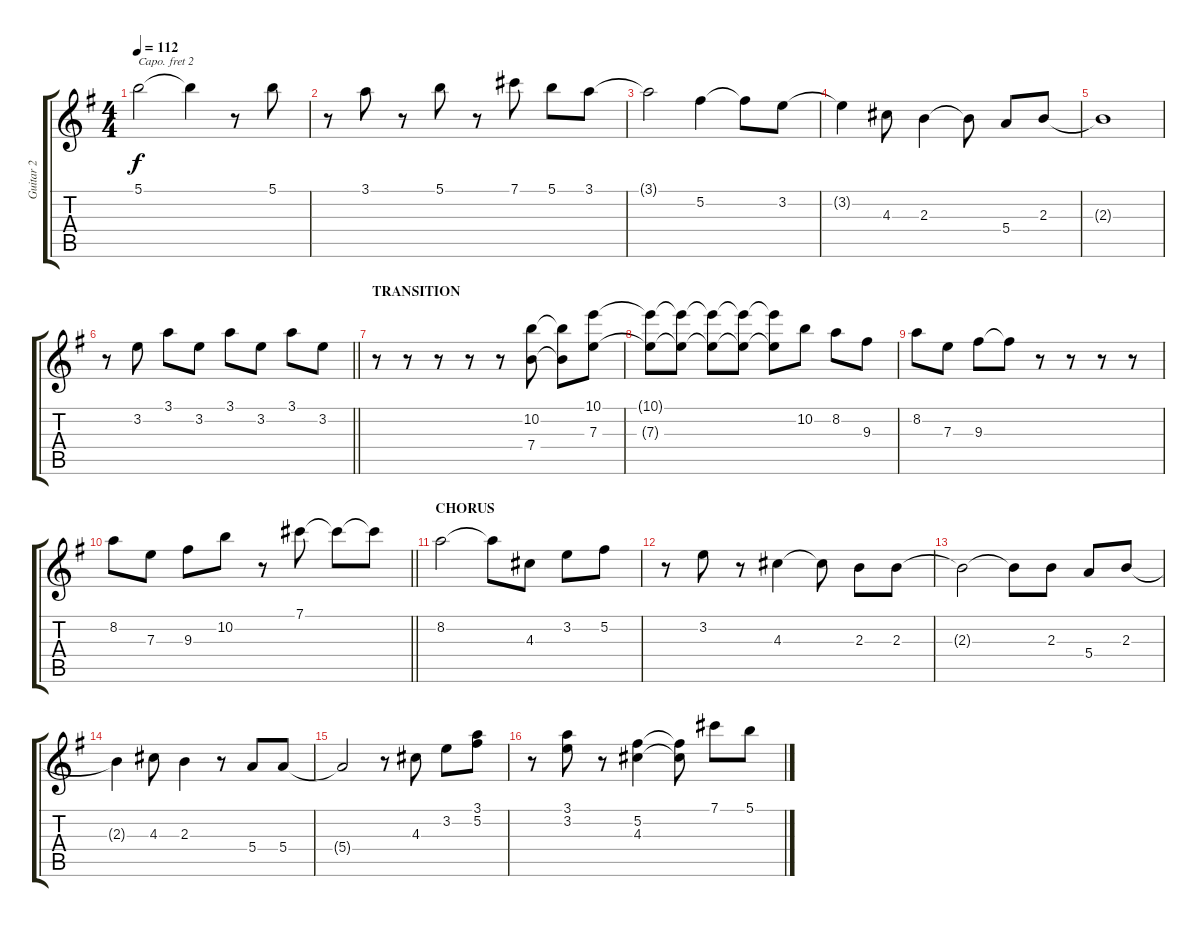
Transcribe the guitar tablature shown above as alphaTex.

\track ("Guitar 2" "Guitar 2") {instrument acousticguitarnylon}
\staff {score tabs}
\capo 2
\tuning (E4 B3 G3 D3 A2 E2) {hide}
\ts (4 4)
\tempo 112
\clef g2
\ks g
5.1{t}.2{dy f} 5.1{t}.4 r.8 5.1.8 |
r.8 3.1.8 r.8 5.1.8 r.8 7.1.8 5.1.8 3.1.8 |
3.1{t}.2 5.2.4 5.2{t}.8 3.2.8 |
3.2{t}.4 4.3.8 2.3.4 2.3{t}.8 5.4.8 2.3.8 |
2.3{t}.1 |
\barLineRight lightlight
r.8 3.2.8 3.1.8 3.2.8 3.1.8 3.2.8 3.1.8 3.2.8 |
\section ("" "TRANSITION")
r.8 r.8 r.8 r.8 r.8 (10.2 7.4).8 (10.2{t} 7.4{t}).8 (10.1 7.3).8 |
(10.1{t} 7.3{t}).8 (10.1{t} 7.3{t}).8 (10.1{t} 7.3{t}).8 (10.1{t} 7.3{t}).8 (10.1{t} 7.3{t}).8 10.2.8 8.2.8 9.3.8 |
8.2.8 7.3.8 9.3.8 9.3{t}.8 r.8 r.8 r.8 r.8 |
\barLineRight lightlight
8.2.8 7.3.8 9.3.8 10.2.8 r.8 7.1.8 7.1{t}.8 7.1{t}.8 |
\section ("" "CHORUS")
8.2.2 8.2{t}.8 4.3.8 3.2.8 5.2.8 |
r.8 3.2.8 r.8 4.3.4 4.3{t}.8 2.3.8 2.3.8 |
2.3{t}.2 2.3{t}.8 2.3.8 5.4.8 2.3.8 |
2.3{t}.4 4.3.8 2.3.4 r.8 5.4.8 5.4.8 |
5.4{t}.2 r.8 4.3.8 3.2.8 (3.1 5.2).8 |
r.8 (3.1 3.2).8 r.8 (5.2 4.3).4 (5.2{t} 4.3{t}).8 7.1.8 5.1.8
